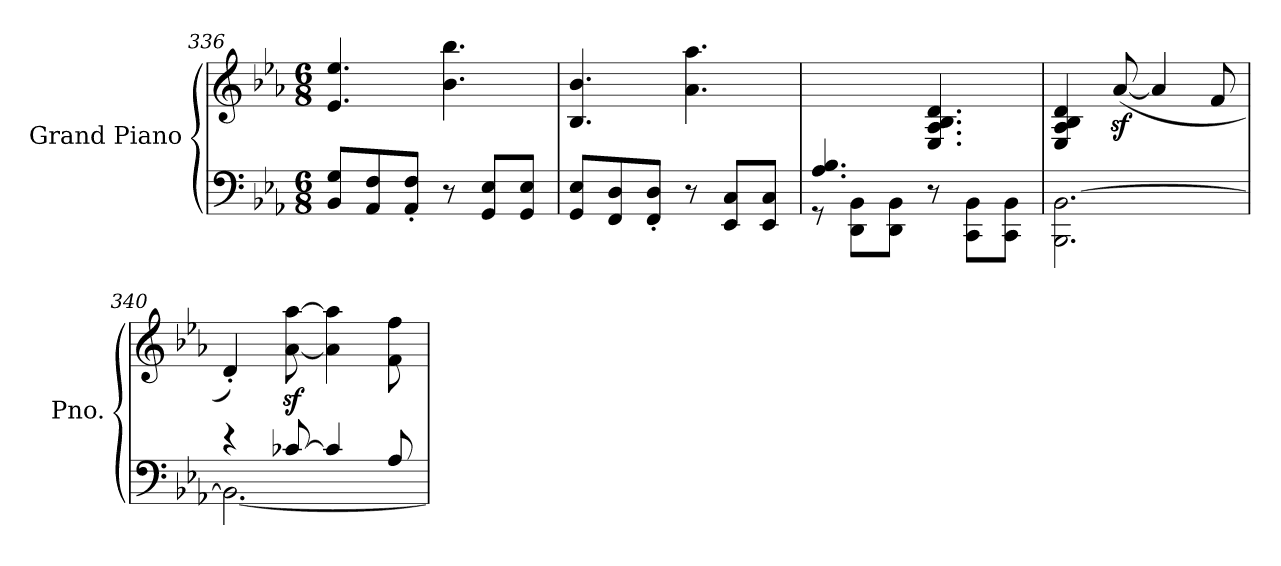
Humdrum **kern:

**kern	**kern
*part1	*part1
*staff2	*staff1
*I"Grand Piano	*
*I'Pno.	*
!!LO:PB:g=z
*clefF4	*clefG2
*k[b-e-a-]	*k[b-e-a-]
*M6/8	*M6/8
=336	=336
8BB-/ 8G/L	4.e-/ 4.ee-/
8AA-/ 8F/	.
8AA-/' 8F/'J	.
8r	4.b-\ 4.bb-\
8GG/ 8E-/L	.
8GG/ 8E-/J	.
=337	=337
8GG/ 8E-/L	4.B-/ 4.b-/
8FF/ 8D/	.
8FF/' 8D/'J	.
8r	4.a-\ 4.aa-\
8EE-/ 8C/L	.
8EE-/ 8C/J	.
=338	=338
*^	*
4.A-/ 4.B-/	8r	4.ryy
.	8DD\ 8BB-\L	.
.	8DD\ 8BB-\J	.
4.ryy	8r	4.E-/ 4.A-/ 4.B-/ 4.d/
.	8CC\ 8BB-\L	.
.	8CC\ 8BB-\J	.
*v	*v	*
=339	=339
2.BBB-\ [2.BB-\	4E-/ 4A-/ 4B-/ 4d/
.	([8a-z</
.	4a-/]
.	8f/
=340	=340
*^	*
4r	2.BB-\_	4d'/)
[8c-X/	.	[8a-\z< [8aa-\z<
4c-/]	.	4a-\] 4aa-\]
8A-/	.	8f\ 8ff\
*v	*v	*
=	=
*-	*-
